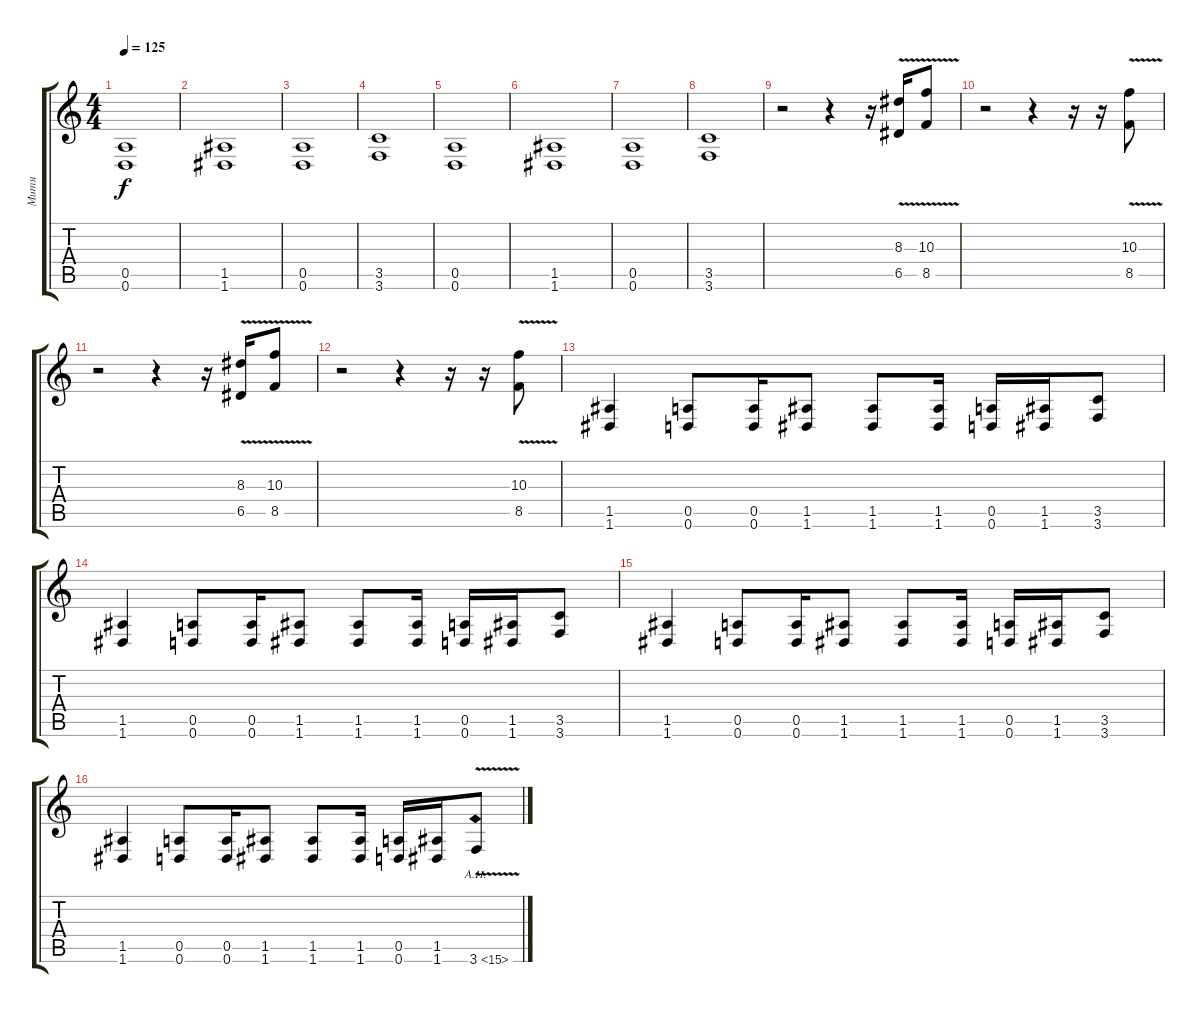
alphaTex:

\track ("Митя" "Митя") {instrument distortionguitar}
\staff {score tabs}
\tuning (E4 B3 G3 D3 A2 D2) {hide}
\ts (4 4)
\tempo 125
\clef g2
\ks c
(0.5 0.6).1{dy f} |
(1.5 1.6).1 |
(0.5 0.6).1 |
(3.5 3.6).1 |
(0.5 0.6).1 |
(1.5 1.6).1 |
(0.5 0.6).1 |
(3.5 3.6).1 |
r.2 r.4 r.16 (8.3{v} 6.5).16 (10.3{v} 8.5).8 |
r.2 r.4 r.16 r.16 (10.3{v} 8.5).8 |
r.2 r.4 r.16 (8.3{v} 6.5).16 (10.3{v} 8.5).8 |
r.2 r.4 r.16 r.16 (10.3{v} 8.5).8 |
(1.5 1.6).4 (0.5 0.6).8 (0.5 0.6).16 (1.5 1.6).8 (1.5 1.6).8 (1.5 1.6).16 (0.5 0.6).16 (1.5 1.6).16 (3.5 3.6).8 |
(1.5 1.6).4 (0.5 0.6).8 (0.5 0.6).16 (1.5 1.6).8 (1.5 1.6).8 (1.5 1.6).16 (0.5 0.6).16 (1.5 1.6).16 (3.5 3.6).8 |
(1.5 1.6).4 (0.5 0.6).8 (0.5 0.6).16 (1.5 1.6).8 (1.5 1.6).8 (1.5 1.6).16 (0.5 0.6).16 (1.5 1.6).16 (3.5 3.6).8 |
(1.5 1.6).4 (0.5 0.6).8 (0.5 0.6).16 (1.5 1.6).8 (1.5 1.6).8 (1.5 1.6).16 (0.5 0.6).16 (1.5 1.6).16 3.6{ah 12 v}.8
